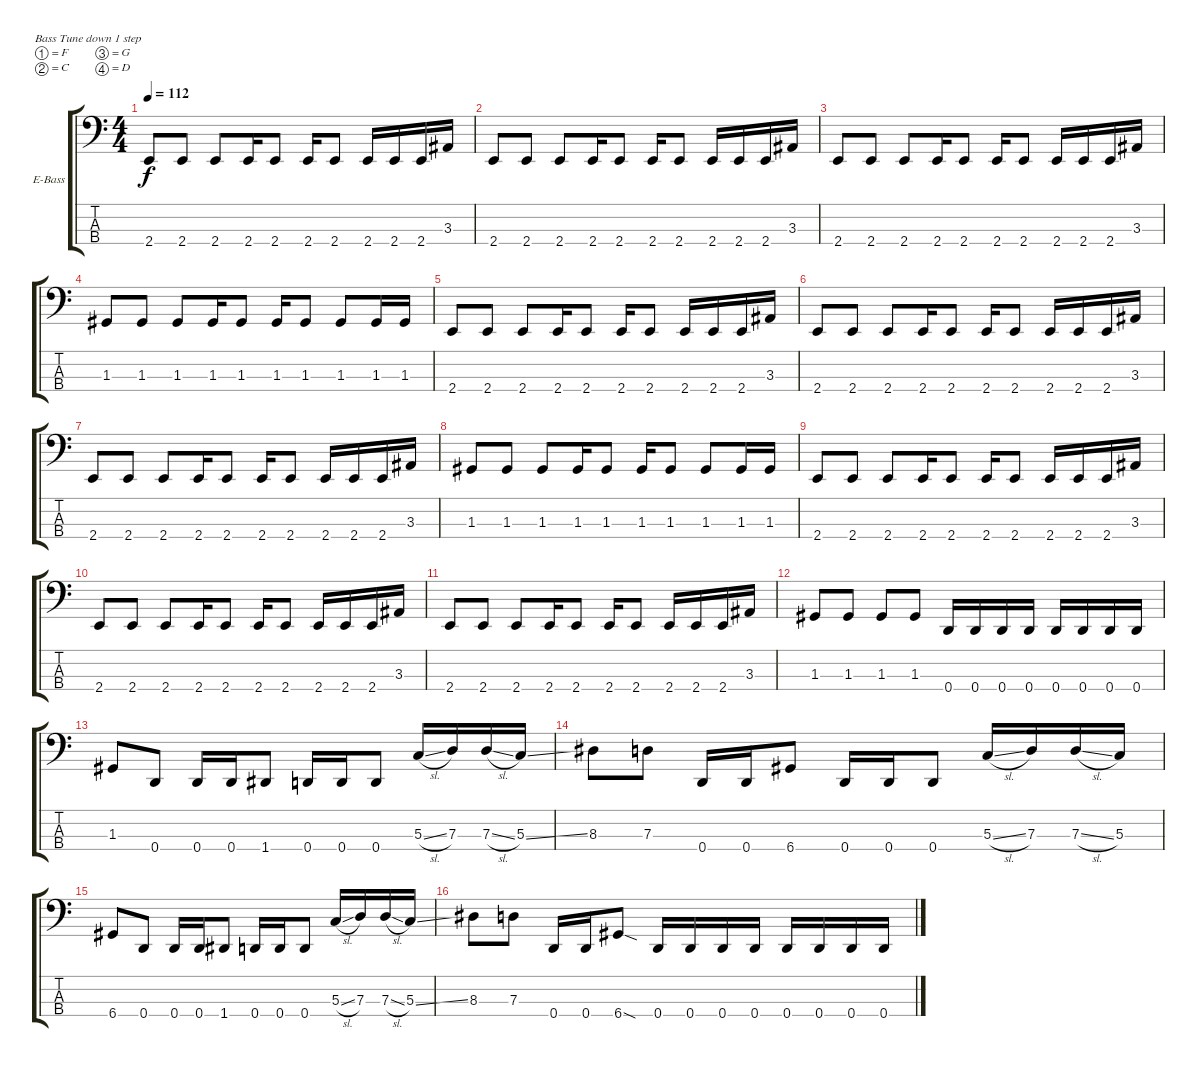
\bracketExtendMode groupsimilarinstruments
\firstSystemTrackNameOrientation horizontal
\otherSystemsTrackNameOrientation horizontal
\track ("Adam Duce" "E-Bass") {instrument electricbasspick}
\staff {score tabs}
\tuning (F2 C2 G1 D1)
\ts (4 4)
\tempo 112
\clef f4
\ks c
2.4.8{dy f instrument electricbasspick} 2.4.8 2.4.8 2.4.16 2.4.8 2.4.16 2.4.8 2.4.16 2.4.16 2.4.16 3.3.16 |
2.4.8 2.4.8 2.4.8 2.4.16 2.4.8 2.4.16 2.4.8 2.4.16 2.4.16 2.4.16 3.3.16 |
2.4.8 2.4.8 2.4.8 2.4.16 2.4.8 2.4.16 2.4.8 2.4.16 2.4.16 2.4.16 3.3.16 |
1.3.8 1.3.8 1.3.8 1.3.16 1.3.8 1.3.16 1.3.8 1.3.8 1.3.16 1.3.16 |
2.4.8 2.4.8 2.4.8 2.4.16 2.4.8 2.4.16 2.4.8 2.4.16 2.4.16 2.4.16 3.3.16 |
2.4.8 2.4.8 2.4.8 2.4.16 2.4.8 2.4.16 2.4.8 2.4.16 2.4.16 2.4.16 3.3.16 |
2.4.8 2.4.8 2.4.8 2.4.16 2.4.8 2.4.16 2.4.8 2.4.16 2.4.16 2.4.16 3.3.16 |
1.3.8 1.3.8 1.3.8 1.3.16 1.3.8 1.3.16 1.3.8 1.3.8 1.3.16 1.3.16 |
2.4.8 2.4.8 2.4.8 2.4.16 2.4.8 2.4.16 2.4.8 2.4.16 2.4.16 2.4.16 3.3.16 |
2.4.8 2.4.8 2.4.8 2.4.16 2.4.8 2.4.16 2.4.8 2.4.16 2.4.16 2.4.16 3.3.16 |
2.4.8 2.4.8 2.4.8 2.4.16 2.4.8 2.4.16 2.4.8 2.4.16 2.4.16 2.4.16 3.3.16 |
1.3.8 1.3.8 1.3.8 1.3.8 0.4.16 0.4.16 0.4.16 0.4.16 0.4.16 0.4.16 0.4.16 0.4.16 |
1.3.8 0.4.8 0.4.16 0.4.16 1.4.8 0.4.16 0.4.16 0.4.8 5.3{sl}.16 7.3.16 7.3{sl}.16 5.3{ss}.16 |
8.3.8 7.3.8 0.4.16 0.4.16 6.4.8 0.4.16 0.4.16 0.4.8 5.3{sl}.16 7.3.16 7.3{sl}.16 5.3.16 |
6.4.8 0.4.8 0.4.16 0.4.16 1.4.8 0.4.16 0.4.16 0.4.8 5.3{sl}.16 7.3.16 7.3{sl}.16 5.3{ss}.16 |
8.3.8 7.3.8 0.4.16 0.4.16 6.4{sod}.8 0.4.16 0.4.16 0.4.16 0.4.16 0.4.16 0.4.16 0.4.16 0.4.16
